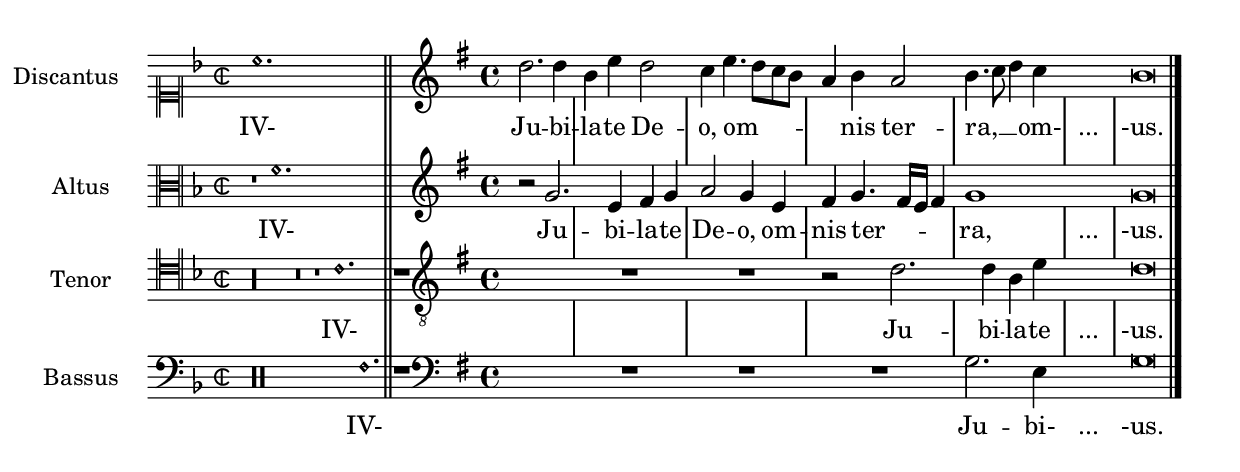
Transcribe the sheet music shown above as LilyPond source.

%% DO NOT EDIT this file manually; it is automatically
%% generated from LSR http://lsr.dsi.unimi.it
%% Make any changes in LSR itself, or in Documentation/snippets/new/ ,
%% and then run scripts/auxiliar/makelsr.py
%%
%% This file is in the public domain.
\version "2.14.0"

\header {
%% Translation of GIT committish: 4077120c18ac1dc490501b3d7d5886bc93e61a42
  texidocit = "
Quando si trascrive musica mensurale, è utile inserire un incipit all'inizio del
pezzo per indicare la tonalità e il tempo originali. Le stanghette della battuta,
a cui i musicisti di oggi sono abituati e che aiutano a riconoscere più velocemente
gli schemi ritmici, non erano ancora state inventate durante il periodo della
musica mensurale; infatti il tempo cambiava spesso dopo poche note. Come
compromesso, le stanghette vengono spesso inserite tra i righi invece che
dentro i righi.

"
  doctitleit = "Modello per notazione antica -- trascrizione moderna di musica mensurale"

  lsrtags = "ancient-notation, template"



%% Translation of GIT committish: 615cbf212fdaf0b220b3330da417d0c3602494f2
  texidoces = "
Al transcribir música mensural, es útil un «incipit» al compienzo
de la pieza para indicar la tonalidad y el tempo
originales. Aunque los músicos actuales están acostumbrados a las
barras de compás para reconocer con más facilidad los patrones
rítmicos, durante el período de la música mensural aún no se
habíen inventado las líneas divisorias; de hecho, la medida solía
cambiar a cada pocas notas. Como compromiso, a menudo las líneas
divisorias se imprimen entre los pentagramas en vez de hacerlo
encima de ellos.

"
  doctitlees = "Plantilla de notación de música antigua (transcripción moderna de música mensural)"


%% Translation of GIT committish: 0a868be38a775ecb1ef935b079000cebbc64de40
  texidocde = "
Bei der Transkription von Mensuralmusik ist es oft erwünscht, ein
Incipit an den Anfang des Stückes zu stellen, damit klar ist, wie
Tempo und Schlüssel in der Originalnotation gesetzt waren. Während
heutzutage Musiker an Taktlinien gewöhnt sind, um Rhythmen schneller
zu erkennen, wurden diese in der Mensuralmusik nicht verwendet.
Tatsächlich ändern sich die Rhythmen auch oft alle paar Noten. Als
ein Kompromiss werden die Notenlinien nicht auf dem System, sondern
zwischen den Systemen geschrieben.
"

doctitlede = "Vorlage für Alte Notation -- moderne Transkription von Mensuralmusik"


%% Translation of GIT committish: bdfe3dc8175a2d7e9ea0800b5b04cfb68fe58a7a
  texidocfr = "
Lorsque l'on transcrit de la musique mensurale, un @emph{incipit} permet
d'indiquer la tonalité et le tempo d'origine.  Si les musiciens sont de
nos jours habitués aux barres de mesures qui présentent la structure
rythmique d'une œuvre, elles n'étaient pas en vigueur à l'époque où ces
pièces ont été composées, d'autant plus que la @qq{métrique} pouvait
changer au fil des notes.  Un compromis consiste à imprimer des barres
entre les portées plutôt que sur chacune d'elles.

"
  doctitlefr = "Exemples de notation ancienne -- transcription moderne de musique mensurale"

  texidoc = "
When transcribing mensural music, an incipit at the beginning of the
piece is useful to indicate the original key and tempo. While today
musicians are used to bar lines in order to faster recognize rhythmic
patterns, bar lines were not yet invented during the period of mensural
music; in fact, the meter often changed after every few notes. As a
compromise, bar lines are often printed between the staves rather than
on the staves.

"
  doctitle = "Ancient notation template -- modern transcription of mensural music"
} % begin verbatim

global = {
  \set Score.skipBars = ##t

  % incipit
  \once \override Score.SystemStartBracket #'transparent = ##t
  \override Score.SpacingSpanner #'spacing-increment = #1.0 % tight spacing
  \key f \major
  \time 2/2
  \once \override Staff.TimeSignature #'style = #'neomensural
  \override Voice.NoteHead #'style = #'neomensural
  \override Voice.Rest #'style = #'neomensural
  \set Staff.printKeyCancellation = ##f
  \cadenzaOn % turn off bar lines
  \skip 1*10
  \once \override Staff.BarLine #'transparent = ##f
  \bar "||"
  \skip 1*1 % need this extra \skip such that clef change comes
            % after bar line
  \bar ""

  % main
  \revert Score.SpacingSpanner #'spacing-increment % CHECK: no effect?
  \cadenzaOff % turn bar lines on again
  \once \override Staff.Clef #'full-size-change = ##t
  \set Staff.forceClef = ##t
  \key g \major
  \time 4/4
  \override Voice.NoteHead #'style = #'default
  \override Voice.Rest #'style = #'default

  % FIXME: setting printKeyCancellation back to #t must not
  % occur in the first bar after the incipit.  Dto. for forceClef.
  % Therefore, we need an extra \skip.
  \skip 1*1
  \set Staff.printKeyCancellation = ##t
  \set Staff.forceClef = ##f

  \skip 1*7 % the actual music

  % let finis bar go through all staves
  \override Staff.BarLine #'transparent = ##f

  % finis bar
  \bar "|."
}

discantusNotes = {
  \transpose c' c'' {
    \set Staff.instrumentName = #"Discantus  "

    % incipit
    \clef "neomensural-c1"
    c'1. s2   % two bars
    \skip 1*8 % eight bars
    \skip 1*1 % one bar

    % main
    \clef "treble"
    d'2. d'4 |
    b e' d'2 |
    c'4 e'4.( d'8 c' b |
    a4) b a2 |
    b4.( c'8 d'4) c'4 |
    \once \override NoteHead #'transparent = ##t c'1 |
    b\breve |
  }
}

discantusLyrics = \lyricmode {
  % incipit
  IV-

  % main
  Ju -- bi -- |
  la -- te De -- |
  o, om --
  nis ter -- |
  ra, __ om- |
  "..." |
  -us. |
}

altusNotes = {
  \transpose c' c'' {
    \set Staff.instrumentName = #"Altus  "

    % incipit
    \clef "neomensural-c3"
    r1        % one bar
    f1. s2    % two bars
    \skip 1*7 % seven bars
    \skip 1*1 % one bar

    % main
    \clef "treble"
    r2 g2. e4 fis g | % two bars
    a2 g4 e |
    fis g4.( fis16 e fis4) |
    g1 |
    \once \override NoteHead #'transparent = ##t g1 |
    g\breve |
  }
}

altusLyrics = \lyricmode {
  % incipit
  IV-

  % main
  Ju -- bi -- la -- te | % two bars
  De -- o, om -- |
  nis ter -- ra, |
  "..." |
  -us. |
}

tenorNotes = {
  \transpose c' c' {
    \set Staff.instrumentName = #"Tenor  "

    % incipit
    \clef "neomensural-c4"
    r\longa   % four bars
    r\breve   % two bars
    r1        % one bar
    c'1. s2   % two bars
    \skip 1*1 % one bar
    \skip 1*1 % one bar

    % main
    \clef "treble_8"
    R1 |
    R1 |
    R1 |
    r2 d'2. d'4 b e' | % two bars
    \once \override NoteHead #'transparent = ##t e'1 |
    d'\breve |
  }
}

tenorLyrics = \lyricmode {
  % incipit
  IV-

  % main
  Ju -- bi -- la -- te | % two bars
  "..." |
  -us. |
}

bassusNotes = {
  \transpose c' c' {
    \set Staff.instrumentName = #"Bassus  "

    % incipit
    \clef "bass"
    r\maxima  % eight bars
    f1. s2    % two bars
    \skip 1*1 % one bar

    % main
    \clef "bass"
    R1 |
    R1 |
    R1 |
    R1 |
    g2. e4 |
    \once \override NoteHead #'transparent = ##t e1 |
    g\breve |
  }
}

bassusLyrics = \lyricmode {
  % incipit
  IV-

  % main
  Ju -- bi- |
  "..." |
  -us. |
}

\score {
  \new StaffGroup = choirStaff <<
    \new Voice =
      "discantusNotes" << \global \discantusNotes >>
    \new Lyrics =
      "discantusLyrics" \lyricsto discantusNotes { \discantusLyrics }
    \new Voice =
      "altusNotes" << \global \altusNotes >>
    \new Lyrics =
      "altusLyrics" \lyricsto altusNotes { \altusLyrics }
    \new Voice =
      "tenorNotes" << \global \tenorNotes >>
    \new Lyrics =
      "tenorLyrics" \lyricsto tenorNotes { \tenorLyrics }
    \new Voice =
      "bassusNotes" << \global \bassusNotes >>
    \new Lyrics =
      "bassusLyrics" \lyricsto bassusNotes { \bassusLyrics }
  >>
  \layout {
    \context {
      \Score

      % no bars in staves
      \override BarLine #'transparent = ##t

      % incipit should not start with a start delimiter
      \remove "System_start_delimiter_engraver"
    }
    \context {
      \Voice

      % no slurs
      \override Slur #'transparent = ##t

      % Comment in the below "\remove" command to allow line
      % breaking also at those barlines where a note overlaps
      % into the next bar.  The command is commented out in this
      % short example score, but especially for large scores, you
      % will typically yield better line breaking and thus improve
      % overall spacing if you comment in the following command.
      %\remove "Forbid_line_break_engraver"
    }
  }
}




